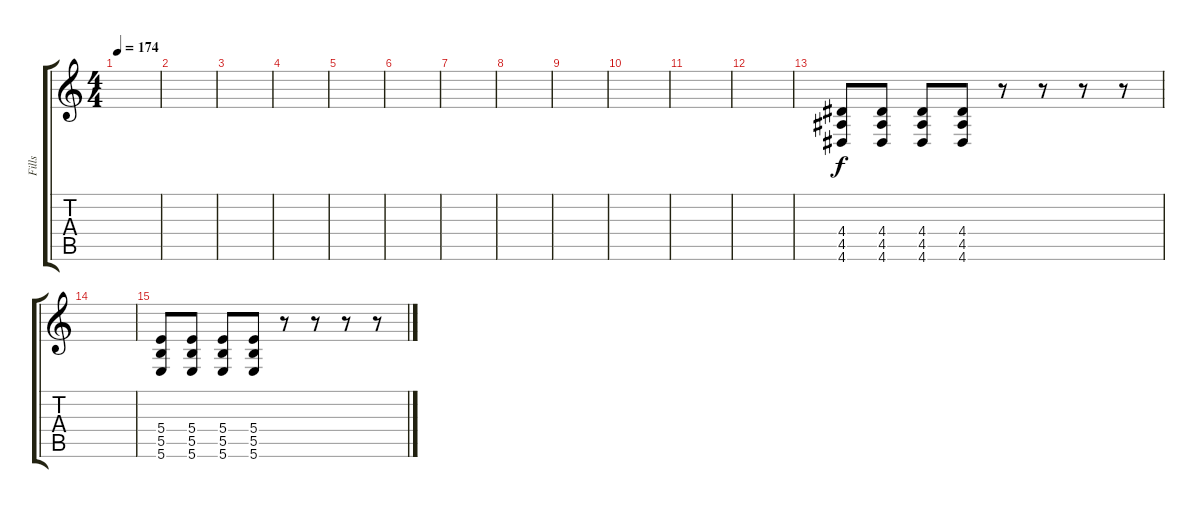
\track ("Fills" "Fills") {instrument acousticguitarsteel}
\staff {score tabs}
\tuning (Db4 Ab3 E3 B2 Gb2 B1) {hide}
\ts (4 4)
\tempo 174
\clef g2
\ks c
|
|
|
|
|
|
|
|
|
|
|
|
(4.4 4.5 4.6).8{volume 11 instrument distortionguitar} (4.4 4.5 4.6).8 (4.4 4.5 4.6).8 (4.4 4.5 4.6).8 r.8 r.8 r.8 r.8 |
|
(5.4 5.5 5.6).8 (5.4 5.5 5.6).8 (5.4 5.5 5.6).8 (5.4 5.5 5.6).8 r.8 r.8 r.8 r.8
